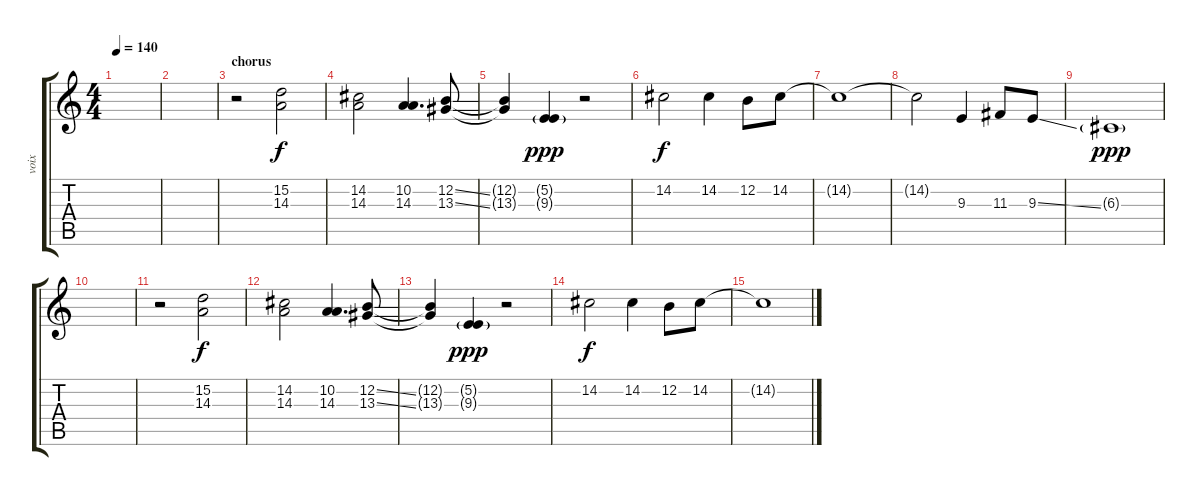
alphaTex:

\track ("voix" "voix") {instrument trumpet}
\staff {score tabs}
\tuning (E4 B3 G3 D3 A2 E2) {hide}
\ts (4 4)
\tempo 140
\clef g2
\ks c
|
|
\section ("" "chorus")
r.2 (15.2 14.3).2 |
(14.2 14.3).2 (10.2 14.3).4{d} (12.2{ss} 13.3{ss}).8 |
(12.2{t} 13.3{t}).4 (5.2{g} 9.3{g}).4{dy ppp} r.2 |
14.2.2{dy f} 14.2.4 12.2.8 14.2.8 |
14.2{t}.1 |
14.2{t}.2 9.3.4 11.3.8 9.3{ss}.8 |
6.3{g}.1{dy ppp} |
|
r.2 (15.2 14.3).2{dy f} |
(14.2 14.3).2 (10.2 14.3).4{d} (12.2{ss} 13.3{ss}).8 |
(12.2{t} 13.3{t}).4 (5.2{g} 9.3{g}).4{dy ppp} r.2 |
14.2.2{dy f} 14.2.4 12.2.8 14.2.8 |
14.2{t}.1
